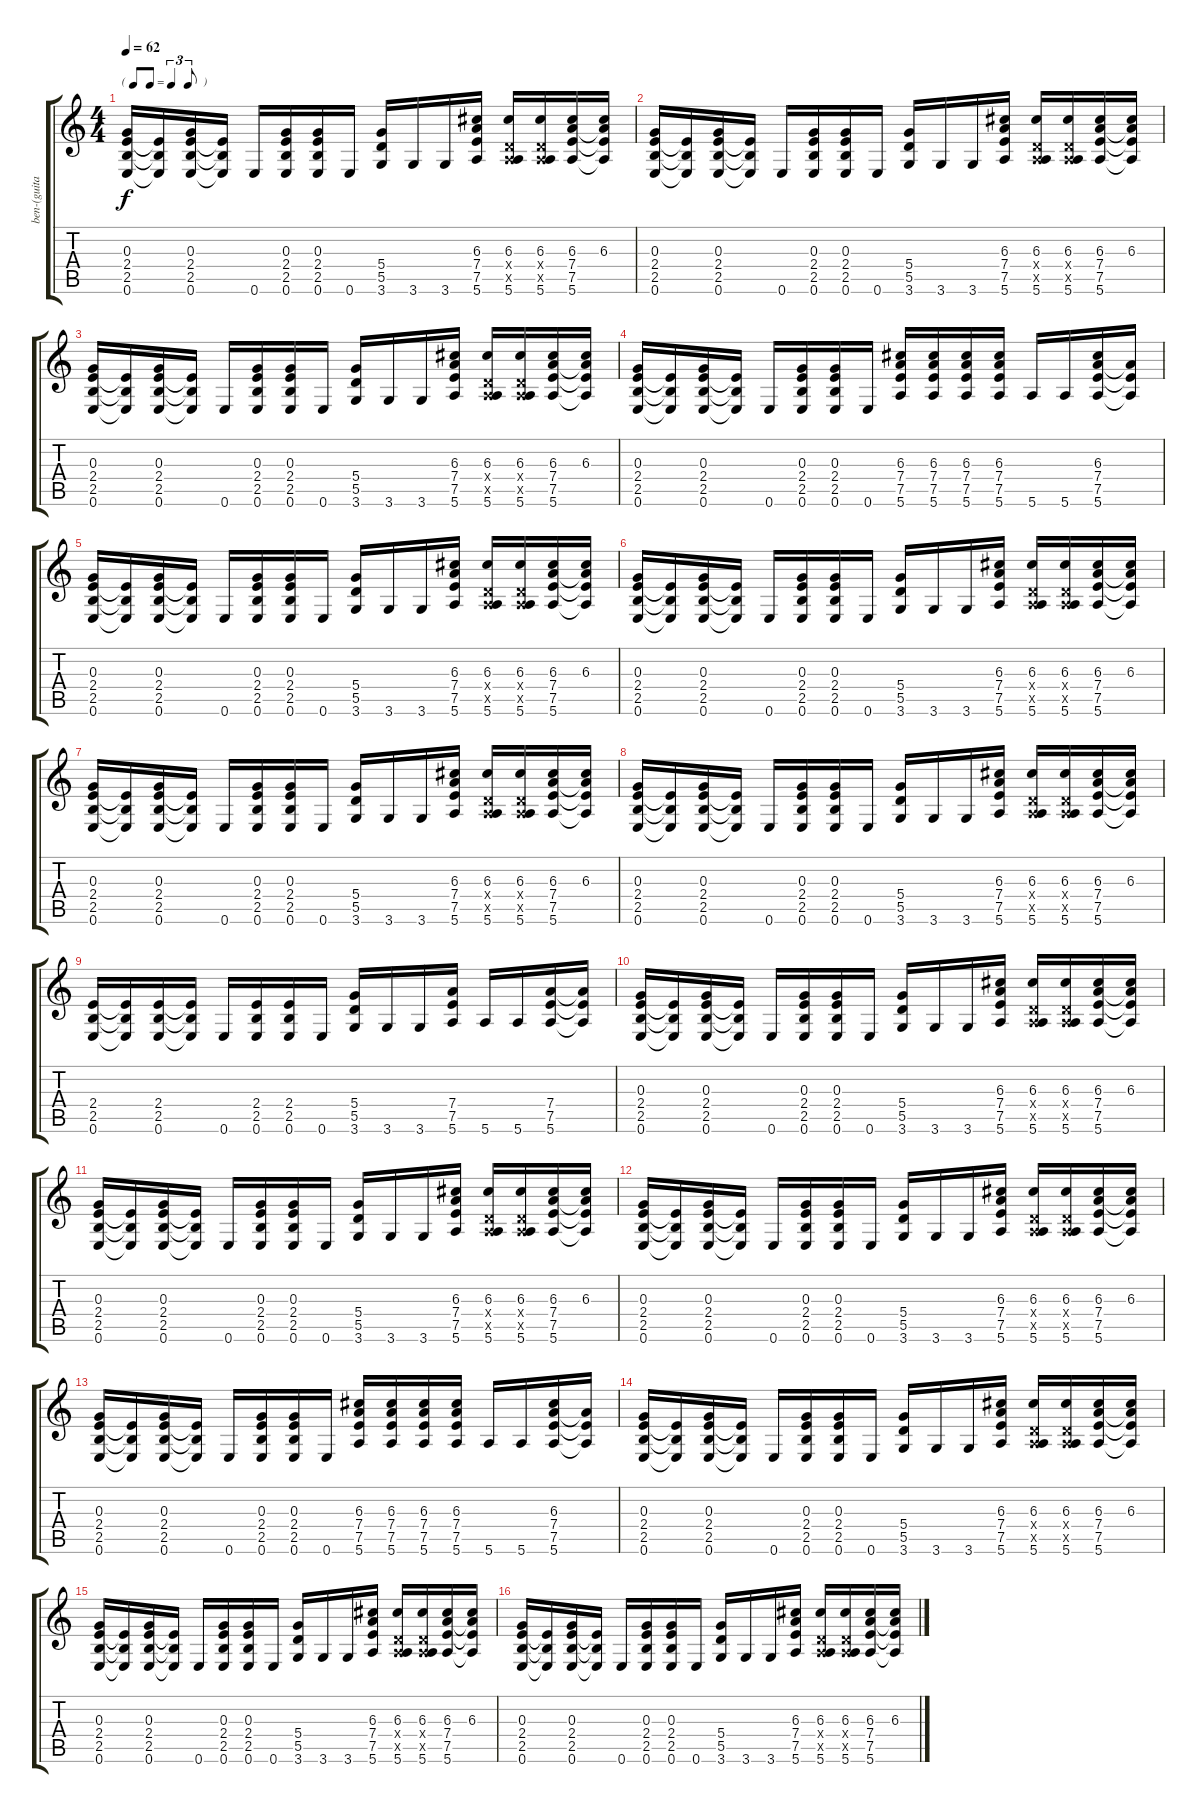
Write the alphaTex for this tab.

\track ("ben-(guitare)" "ben-(guita") {instrument electricguitarjazz}
\staff {score tabs}
\tuning (E4 B3 G3 D3 A2 E2) {hide}
\ts (4 4)
\tf triplet8th
\tempo 62
\clef g2
\ks c
(0.3 2.4 2.5 0.6).16{dy f} (2.4{t} 2.5{t} 0.6{t}).16 (0.3 2.4 2.5 0.6).16 (2.4{t} 2.5{t} 0.6{t}).16 0.6.16 (0.3 2.4 2.5 0.6).16 (0.3 2.4 2.5 0.6).16 0.6.16 (5.4 5.5 3.6).16 3.6.16 3.6.16 (6.3 7.4 7.5 5.6).16 (6.3 0.4{x} 0.5{x} 5.6).16 (6.3 0.4{x} 0.5{x} 5.6).16 (6.3 7.4 7.5 5.6).16 (6.3 7.4{t} 7.5{t} 5.6{t}).16 |
(0.3 2.4 2.5 0.6).16 (2.4{t} 2.5{t} 0.6{t}).16 (0.3 2.4 2.5 0.6).16 (2.4{t} 2.5{t} 0.6{t}).16 0.6.16 (0.3 2.4 2.5 0.6).16 (0.3 2.4 2.5 0.6).16 0.6.16 (5.4 5.5 3.6).16 3.6.16 3.6.16 (6.3 7.4 7.5 5.6).16 (6.3 0.4{x} 0.5{x} 5.6).16 (6.3 0.4{x} 0.5{x} 5.6).16 (6.3 7.4 7.5 5.6).16 (6.3 7.4{t} 7.5{t} 5.6{t}).16 |
(0.3 2.4 2.5 0.6).16 (2.4{t} 2.5{t} 0.6{t}).16 (0.3 2.4 2.5 0.6).16 (2.4{t} 2.5{t} 0.6{t}).16 0.6.16 (0.3 2.4 2.5 0.6).16 (0.3 2.4 2.5 0.6).16 0.6.16 (5.4 5.5 3.6).16 3.6.16 3.6.16 (6.3 7.4 7.5 5.6).16 (6.3 0.4{x} 0.5{x} 5.6).16 (6.3 0.4{x} 0.5{x} 5.6).16 (6.3 7.4 7.5 5.6).16 (6.3 7.4{t} 7.5{t} 5.6{t}).16 |
(0.3 2.4 2.5 0.6).16{instrument overdrivenguitar} (2.4{t} 2.5{t} 0.6{t}).16 (0.3 2.4 2.5 0.6).16 (2.4{t} 2.5{t} 0.6{t}).16 0.6.16 (0.3 2.4 2.5 0.6).16 (0.3 2.4 2.5 0.6).16 0.6.16 (6.3 7.4 7.5 5.6).16 (6.3 7.4 7.5 5.6).16 (6.3 7.4 7.5 5.6).16 (6.3 7.4 7.5 5.6).16 5.6.16 5.6.16 (6.3 7.4 7.5 5.6).16 (7.4{t} 7.5{t} 5.6{t}).16 |
(0.3 2.4 2.5 0.6).16 (2.4{t} 2.5{t} 0.6{t}).16 (0.3 2.4 2.5 0.6).16 (2.4{t} 2.5{t} 0.6{t}).16 0.6.16 (0.3 2.4 2.5 0.6).16 (0.3 2.4 2.5 0.6).16 0.6.16 (5.4 5.5 3.6).16 3.6.16 3.6.16 (6.3 7.4 7.5 5.6).16 (6.3 0.4{x} 0.5{x} 5.6).16 (6.3 0.4{x} 0.5{x} 5.6).16 (6.3 7.4 7.5 5.6).16 (6.3 7.4{t} 7.5{t} 5.6{t}).16 |
(0.3 2.4 2.5 0.6).16 (2.4{t} 2.5{t} 0.6{t}).16 (0.3 2.4 2.5 0.6).16 (2.4{t} 2.5{t} 0.6{t}).16 0.6.16 (0.3 2.4 2.5 0.6).16 (0.3 2.4 2.5 0.6).16 0.6.16 (5.4 5.5 3.6).16 3.6.16 3.6.16 (6.3 7.4 7.5 5.6).16 (6.3 0.4{x} 0.5{x} 5.6).16 (6.3 0.4{x} 0.5{x} 5.6).16 (6.3 7.4 7.5 5.6).16 (6.3 7.4{t} 7.5{t} 5.6{t}).16 |
(0.3 2.4 2.5 0.6).16 (2.4{t} 2.5{t} 0.6{t}).16 (0.3 2.4 2.5 0.6).16 (2.4{t} 2.5{t} 0.6{t}).16 0.6.16 (0.3 2.4 2.5 0.6).16 (0.3 2.4 2.5 0.6).16 0.6.16 (5.4 5.5 3.6).16 3.6.16 3.6.16 (6.3 7.4 7.5 5.6).16 (6.3 0.4{x} 0.5{x} 5.6).16 (6.3 0.4{x} 0.5{x} 5.6).16 (6.3 7.4 7.5 5.6).16 (6.3 7.4{t} 7.5{t} 5.6{t}).16 |
(0.3 2.4 2.5 0.6).16 (2.4{t} 2.5{t} 0.6{t}).16 (0.3 2.4 2.5 0.6).16 (2.4{t} 2.5{t} 0.6{t}).16 0.6.16 (0.3 2.4 2.5 0.6).16 (0.3 2.4 2.5 0.6).16 0.6.16 (5.4 5.5 3.6).16 3.6.16 3.6.16 (6.3 7.4 7.5 5.6).16 (6.3 0.4{x} 0.5{x} 5.6).16 (6.3 0.4{x} 0.5{x} 5.6).16 (6.3 7.4 7.5 5.6).16 (6.3 7.4{t} 7.5{t} 5.6{t}).16 |
(2.4 2.5 0.6).16{volume 0 instrument overdrivenguitar} (2.4{t} 2.5{t} 0.6{t}).16 (2.4 2.5 0.6).16 (2.4{t} 2.5{t} 0.6{t}).16 0.6.16 (2.4 2.5 0.6).16 (2.4 2.5 0.6).16 0.6.16 (5.4 5.5 3.6).16 3.6.16 3.6.16 (7.4 7.5 5.6).16 5.6.16 5.6.16 (7.4 7.5 5.6).16 (7.4{t} 7.5{t} 5.6{t}).16 |
(0.3 2.4 2.5 0.6).16 (2.4{t} 2.5{t} 0.6{t}).16 (0.3 2.4 2.5 0.6).16 (2.4{t} 2.5{t} 0.6{t}).16 0.6.16 (0.3 2.4 2.5 0.6).16 (0.3 2.4 2.5 0.6).16 0.6.16 (5.4 5.5 3.6).16 3.6.16 3.6.16 (6.3 7.4 7.5 5.6).16 (6.3 0.4{x} 0.5{x} 5.6).16 (6.3 0.4{x} 0.5{x} 5.6).16 (6.3 7.4 7.5 5.6).16 (6.3 7.4{t} 7.5{t} 5.6{t}).16 |
(0.3 2.4 2.5 0.6).16 (2.4{t} 2.5{t} 0.6{t}).16 (0.3 2.4 2.5 0.6).16 (2.4{t} 2.5{t} 0.6{t}).16 0.6.16 (0.3 2.4 2.5 0.6).16 (0.3 2.4 2.5 0.6).16 0.6.16 (5.4 5.5 3.6).16 3.6.16 3.6.16 (6.3 7.4 7.5 5.6).16 (6.3 0.4{x} 0.5{x} 5.6).16 (6.3 0.4{x} 0.5{x} 5.6).16 (6.3 7.4 7.5 5.6).16 (6.3 7.4{t} 7.5{t} 5.6{t}).16 |
(0.3 2.4 2.5 0.6).16 (2.4{t} 2.5{t} 0.6{t}).16 (0.3 2.4 2.5 0.6).16 (2.4{t} 2.5{t} 0.6{t}).16 0.6.16 (0.3 2.4 2.5 0.6).16 (0.3 2.4 2.5 0.6).16 0.6.16 (5.4 5.5 3.6).16 3.6.16 3.6.16 (6.3 7.4 7.5 5.6).16 (6.3 0.4{x} 0.5{x} 5.6).16 (6.3 0.4{x} 0.5{x} 5.6).16 (6.3 7.4 7.5 5.6).16 (6.3 7.4{t} 7.5{t} 5.6{t}).16 |
(0.3 2.4 2.5 0.6).16{instrument overdrivenguitar} (2.4{t} 2.5{t} 0.6{t}).16 (0.3 2.4 2.5 0.6).16 (2.4{t} 2.5{t} 0.6{t}).16 0.6.16 (0.3 2.4 2.5 0.6).16 (0.3 2.4 2.5 0.6).16 0.6.16 (6.3 7.4 7.5 5.6).16 (6.3 7.4 7.5 5.6).16 (6.3 7.4 7.5 5.6).16 (6.3 7.4 7.5 5.6).16 5.6.16 5.6.16 (6.3 7.4 7.5 5.6).16 (7.4{t} 7.5{t} 5.6{t}).16 |
(0.3 2.4 2.5 0.6).16 (2.4{t} 2.5{t} 0.6{t}).16 (0.3 2.4 2.5 0.6).16 (2.4{t} 2.5{t} 0.6{t}).16 0.6.16 (0.3 2.4 2.5 0.6).16 (0.3 2.4 2.5 0.6).16 0.6.16 (5.4 5.5 3.6).16 3.6.16 3.6.16 (6.3 7.4 7.5 5.6).16 (6.3 0.4{x} 0.5{x} 5.6).16 (6.3 0.4{x} 0.5{x} 5.6).16 (6.3 7.4 7.5 5.6).16 (6.3 7.4{t} 7.5{t} 5.6{t}).16 |
(0.3 2.4 2.5 0.6).16 (2.4{t} 2.5{t} 0.6{t}).16 (0.3 2.4 2.5 0.6).16 (2.4{t} 2.5{t} 0.6{t}).16 0.6.16 (0.3 2.4 2.5 0.6).16 (0.3 2.4 2.5 0.6).16 0.6.16 (5.4 5.5 3.6).16 3.6.16 3.6.16 (6.3 7.4 7.5 5.6).16 (6.3 0.4{x} 0.5{x} 5.6).16 (6.3 0.4{x} 0.5{x} 5.6).16 (6.3 7.4 7.5 5.6).16 (6.3 7.4{t} 7.5{t} 5.6{t}).16 |
(0.3 2.4 2.5 0.6).16 (2.4{t} 2.5{t} 0.6{t}).16 (0.3 2.4 2.5 0.6).16 (2.4{t} 2.5{t} 0.6{t}).16 0.6.16 (0.3 2.4 2.5 0.6).16 (0.3 2.4 2.5 0.6).16 0.6.16 (5.4 5.5 3.6).16 3.6.16 3.6.16 (6.3 7.4 7.5 5.6).16 (6.3 0.4{x} 0.5{x} 5.6).16 (6.3 0.4{x} 0.5{x} 5.6).16 (6.3 7.4 7.5 5.6).16 (6.3 7.4{t} 7.5{t} 5.6{t}).16
